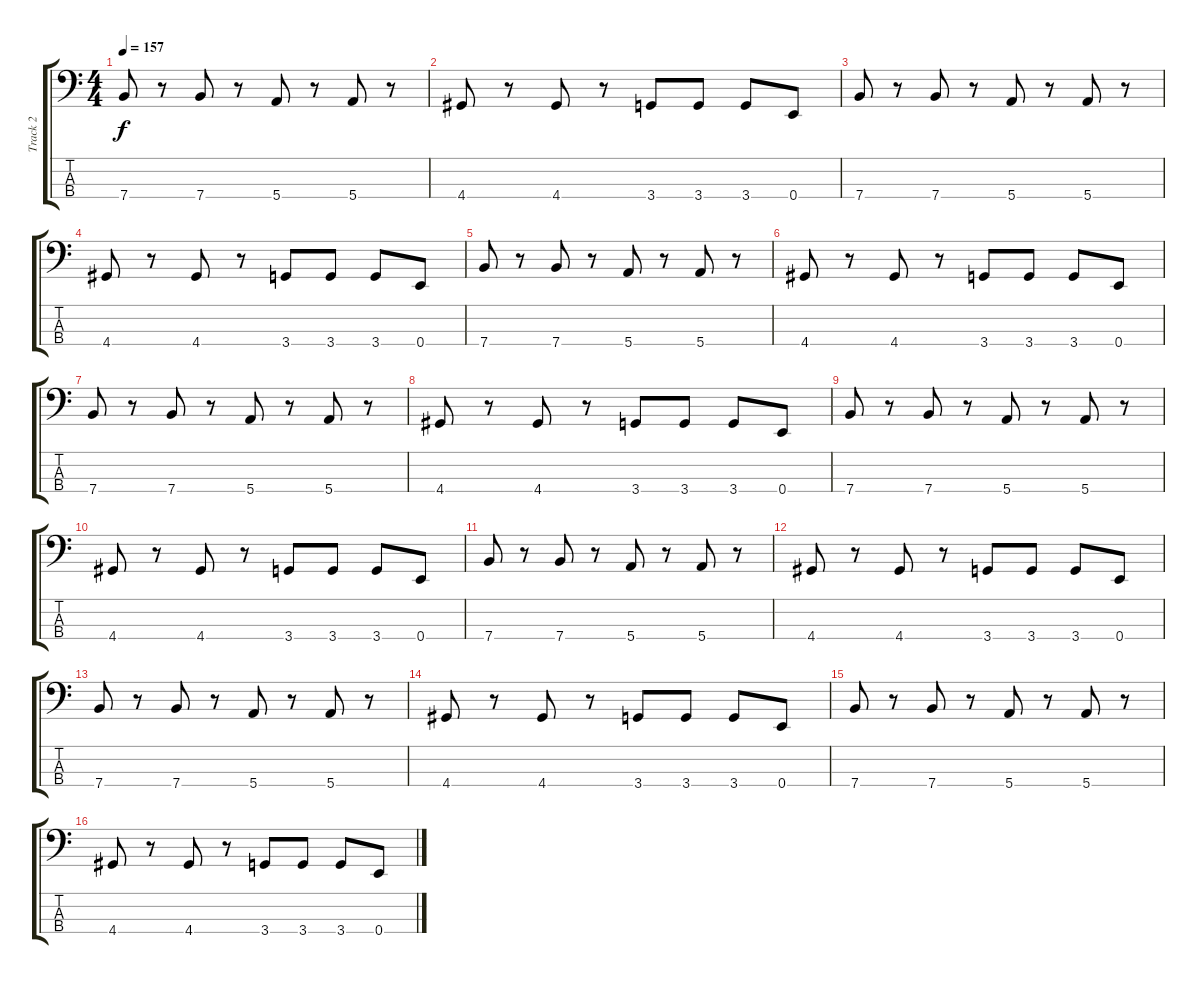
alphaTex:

\track ("Track 2" "Track 2") {instrument electricbasspick}
\staff {score tabs}
\tuning (G2 D2 A1 E1) {hide}
\ts (4 4)
\tempo 157
\clef f4
\ks c
7.4.8{dy f instrument electricbasspick} r.8 7.4.8 r.8 5.4.8 r.8 5.4.8 r.8 |
4.4.8 r.8 4.4.8 r.8 3.4.8 3.4.8 3.4.8 0.4.8 |
7.4.8 r.8 7.4.8 r.8 5.4.8 r.8 5.4.8 r.8 |
4.4.8 r.8 4.4.8 r.8 3.4.8 3.4.8 3.4.8 0.4.8 |
7.4.8 r.8 7.4.8 r.8 5.4.8 r.8 5.4.8 r.8 |
4.4.8 r.8 4.4.8 r.8 3.4.8 3.4.8 3.4.8 0.4.8 |
7.4.8 r.8 7.4.8 r.8 5.4.8 r.8 5.4.8 r.8 |
4.4.8 r.8 4.4.8 r.8 3.4.8 3.4.8 3.4.8 0.4.8 |
7.4.8 r.8 7.4.8 r.8 5.4.8 r.8 5.4.8 r.8 |
4.4.8 r.8 4.4.8 r.8 3.4.8 3.4.8 3.4.8 0.4.8 |
7.4.8 r.8 7.4.8 r.8 5.4.8 r.8 5.4.8 r.8 |
4.4.8 r.8 4.4.8 r.8 3.4.8 3.4.8 3.4.8 0.4.8 |
7.4.8 r.8 7.4.8 r.8 5.4.8 r.8 5.4.8 r.8 |
4.4.8 r.8 4.4.8 r.8 3.4.8 3.4.8 3.4.8 0.4.8 |
7.4.8 r.8 7.4.8 r.8 5.4.8 r.8 5.4.8 r.8 |
4.4.8 r.8 4.4.8 r.8 3.4.8 3.4.8 3.4.8 0.4.8
